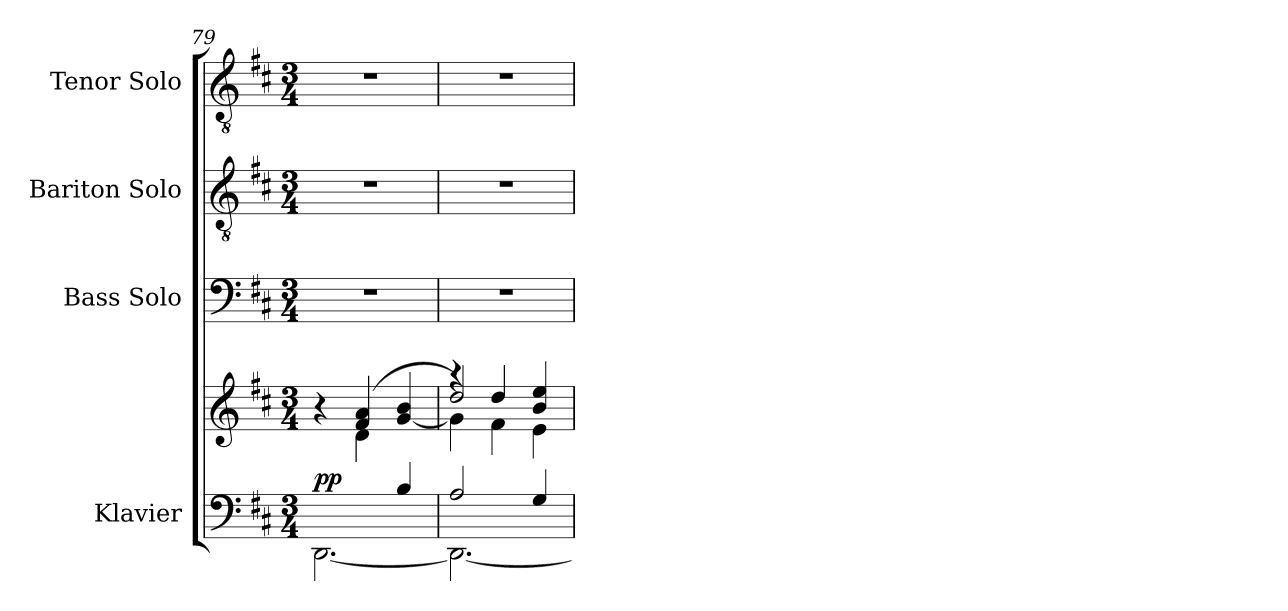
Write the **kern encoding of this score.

**kern	**kern	**dynam	**kern	**kern	**kern
*part4	*part4	*part4	*part3	*part2	*part1
*staff5	*staff4	*staff4/5	*staff3	*staff2	*staff1
*I"Klavier	*	*	*I"Bass Solo	*I"Bariton Solo	*I"Tenor Solo
*	*	*	*I'B S	*I'B r S	*I'T S
*clefF4	*clefG2	*	*clefF4	*clefGv2	*clefGv2
*k[f#c#]	*k[f#c#]	*	*k[f#c#]	*k[f#c#]	*k[f#c#]
*M3/4	*M3/4	*	*M3/4	*M3/4	*M3/4
=79	=79	=79	=79	=79	=79
*^	*^	*	*	*	*
!	!	!	!	!LO:DY:a=2	!	!	!
4ryy	[2.DD\	4r	4ryy	pp	2.r	2.r	2.r
4ryy	.	(>4f#/ 4a/	4d\	.	.	.	.
4B/	.	[4g/ 4b/	4ryy	.	.	.	.
=80	=80	=80	=80	=80	=80	=80	=80
*	*	*	*^	*	*	*	*
2A/	2.DD\_	4raa	4g\]	2dd/)	.	2.r	2.r	2.r
.	.	4dd/	4f#\	.	.	.	.	.
4G/	.	4b/ 4ee/	4e\	4ryy	.	.	.	.
*v	*v	*	*	*	*	*	*	*
*	*v	*v	*v	*	*	*	*
=	=	=	=	=	=
*-	*-	*-	*-	*-	*-
